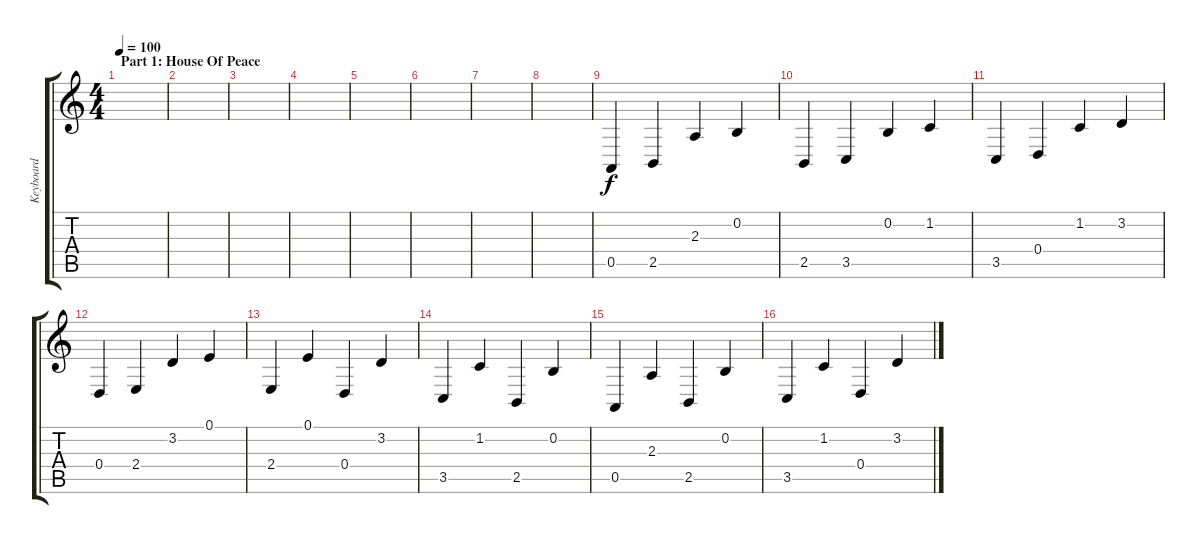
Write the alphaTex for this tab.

\track ("Keyboard" "Keyboard") {instrument brightacousticpiano}
\staff {score tabs}
\tuning (E4 B3 G3 D3 A2 E2) {hide}
\ts (4 4)
\section ("" "Part 1: House Of Peace")
\tempo 100
\clef g2
\ks c
|
|
|
|
|
|
|
|
0.5.4 2.5.4 2.3.4 0.2.4 |
2.5.4 3.5.4 0.2.4 1.2.4 |
3.5.4 0.4.4 1.2.4 3.2.4 |
0.4.4 2.4.4 3.2.4 0.1.4 |
2.4.4 0.1.4 0.4.4 3.2.4 |
3.5.4 1.2.4 2.5.4 0.2.4 |
0.5.4 2.3.4 2.5.4 0.2.4 |
3.5.4 1.2.4 0.4.4 3.2.4
